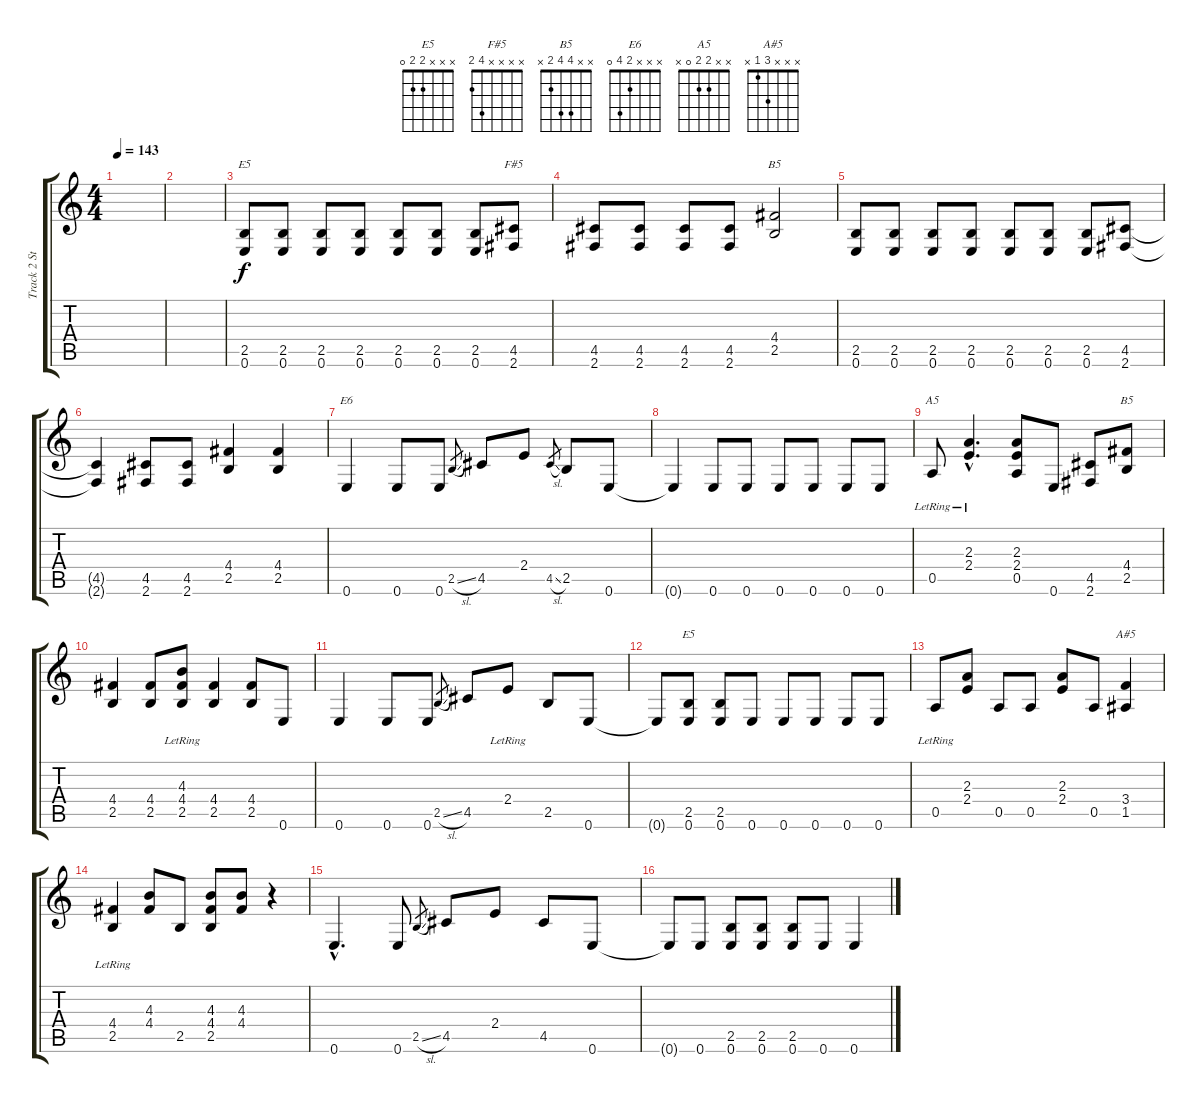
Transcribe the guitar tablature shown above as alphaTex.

\track ("Track 2 Standard tuning" "Track 2 St") {instrument electricguitarjazz}
\staff {score tabs}
\tuning (E4 B3 G3 D3 A2 E2) {hide}
\chord ("E5" x x x x 2 0)
\chord ("F#5" x x x x 4 2)
\chord ("B5" x x x 4 2 x)
\chord ("E6" x x x 2 4 0)
\chord ("A5" x x 2 2 0 x)
\chord ("B5" x x 4 4 2 x)
\chord ("E5" x x x 2 2 0)
\chord ("A#5" x x x 3 1 x)
\ts (4 4)
\tempo 143
\clef g2
\ks c
|
|
(2.5 0.6).8{ch "E5"} (2.5 0.6).8 (2.5 0.6).8 (2.5 0.6).8 (2.5 0.6).8 (2.5 0.6).8 (2.5 0.6).8 (4.5 2.6).8{ch "F#5"} |
(4.5 2.6).8 (4.5 2.6).8 (4.5 2.6).8 (4.5 2.6).8 (4.4 2.5).2{ch "B5"} |
(2.5 0.6).8 (2.5 0.6).8 (2.5 0.6).8 (2.5 0.6).8 (2.5 0.6).8 (2.5 0.6).8 (2.5 0.6).8 (4.5 2.6).8 |
(4.5{t} 2.6{t}).4 (4.5 2.6).8 (4.5 2.6).8 (4.4 2.5).4 (4.4 2.5).4 |
0.6.4{ch "E6"} 0.6.8 0.6.8 2.5{sl}.8{gr} 4.5.8 2.4.8 4.5{sl}.8{gr} 2.5.8 0.6.8 |
0.6{t}.4 0.6.8 0.6.8 0.6.8 0.6.8 0.6.8 0.6.8 |
0.5{lr}.8{ch "A5"} (2.3{hac lr} 2.4{hac lr}).4{d} (2.3 2.4 0.5).8 0.6.8 (4.5 2.6).8 (4.4 2.5).8{ch "B5"} |
(4.4 2.5).4 (4.4 2.5).8 (4.3{lr} 4.4{lr} 2.5{lr}).8 (4.4 2.5).4 (4.4 2.5).8 0.6.8 |
0.6.4 0.6.8 0.6.8 2.5{sl}.8{gr} 4.5.8 2.4{lr}.8 2.5.8 0.6.8 |
0.6{t}.8 (2.5 0.6).8{ch "E5"} (2.5 0.6).8 0.6.8 0.6.8 0.6.8 0.6.8 0.6.8 |
0.5{lr}.8 (2.3 2.4).8 0.5.8 0.5.8 (2.3 2.4).8 0.5.8 (3.4 1.5).4{ch "A#5"} |
(4.4{lr} 2.5{lr}).4 (4.3 4.4).8 2.5.8 (4.3 4.4 2.5).8 (4.3 4.4).8 r.4 |
0.6{hac}.4{d} 0.6.8 2.5{sl}.8{gr} 4.5.8 2.4.8 4.5.8 0.6.8 |
0.6{t}.8 0.6.8 (2.5 0.6).8 (2.5 0.6).8 (2.5 0.6).8 0.6.8 0.6.4
